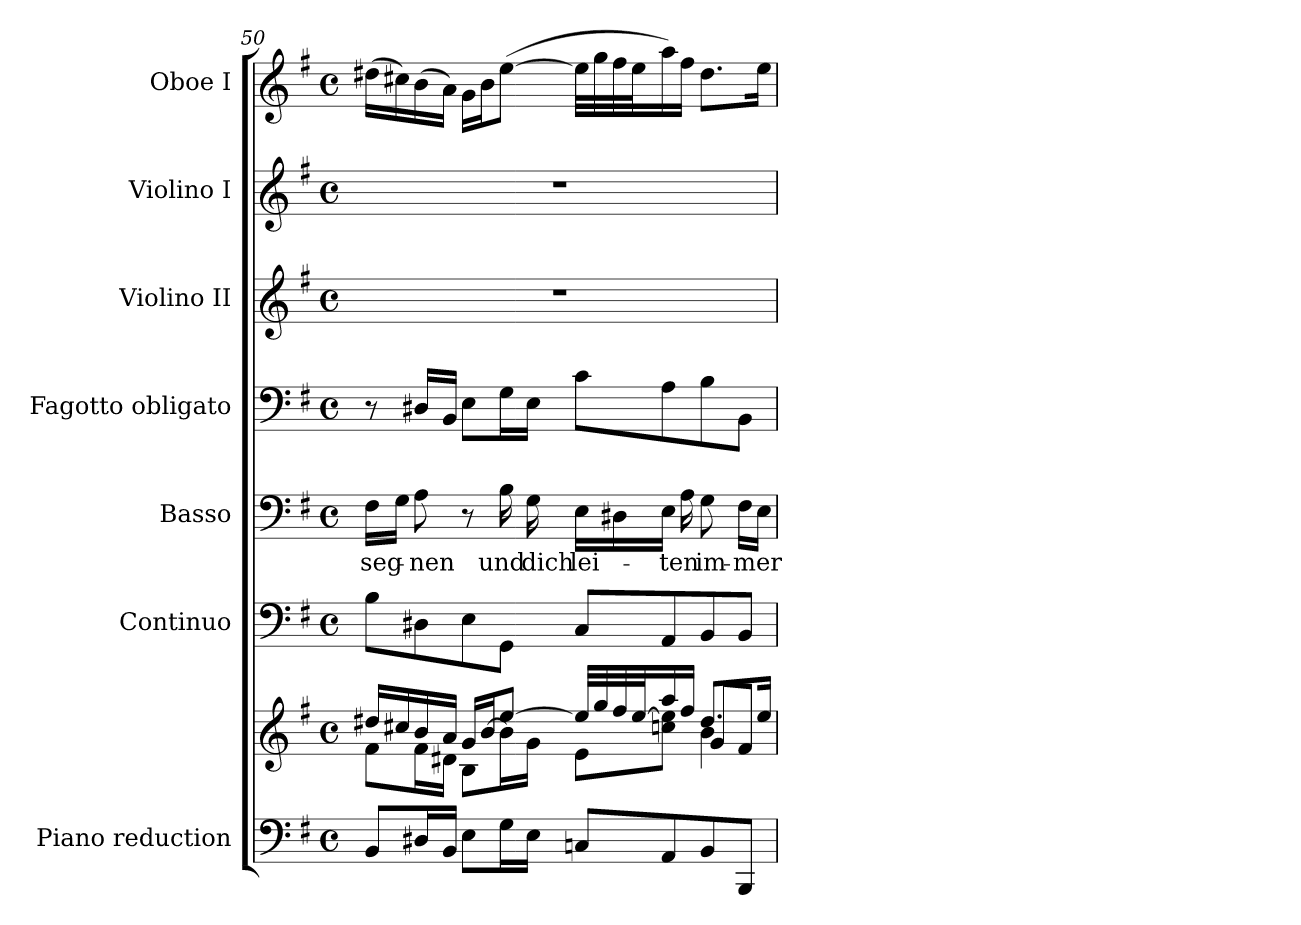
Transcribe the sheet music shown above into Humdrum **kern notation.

**kern	**kern	**kern	**kern	**text	**kern	**kern	**kern	**kern
*part7	*part7	*part6	*part5	*part5	*part4	*part3	*part2	*part1
*staff8	*staff7	*staff6	*staff5	*staff5	*staff4	*staff3	*staff2	*staff1
*I"Piano reduction	*	*I"Continuo	*I"Basso	*	*I"Fagotto obligato	*I"Violino II	*I"Violino I	*I"Oboe I
*I'Pno	*	*	*	*	*	*I'Vln	*I'Vln	*I'Ob
*clefF4	*clefG2	*clefF4	*clefF4	*	*clefF4	*clefG2	*clefG2	*clefG2
*k[f#]	*k[f#]	*k[f#]	*k[f#]	*	*k[f#]	*k[f#]	*k[f#]	*k[f#]
*M4/4	*M4/4	*M4/4	*M4/4	*	*M4/4	*M4/4	*M4/4	*M4/4
*met(c)	*met(c)	*met(c)	*met(c)	*	*met(c)	*met(c)	*met(c)	*met(c)
=50	=50	=50	=50	=50	=50	=50	=50	=50
*	*^	*	*	*	*	*	*	*
*	*	*^	*	*	*	*	*	*	*
!	!	!	!	!	!	!LO:LY:b	!	!	!	!
8BB/L	16dd#X/LL	8f#\L	2.ryy	8B\L	16F#\LL	seg-	8r	1r	1r	(16dd#X\LL
.	16cc#X/	.	.	.	16G\JJ	.	.	.	.	16cc#X\)
!	!	!	!	!	!	!LO:LY:b	!	!	!	!
16D#X/L	16b/	16f#\L	.	8D#X\	8A\	-nen	16D#X/LL	.	.	(16b\
16BB/JJ	16a/JJ	16d#X\JJ	.	.	.	.	16BB/JJ	.	.	16a\JJ)
8E\L	16g/LL	8B\L	.	8E\	8r	.	8E\L	.	.	16g\LL
.	[<16b/J	.	.	.	.	.	.	.	.	16b\J
!	!	!	!	!	!	!LO:LY:b	!	!	!	!
16G\L	[8ee/J	16b\L]	.	8GG\J	16B\	und	16G\L	.	.	([8ee\J
!	!	!	!	!	!	!LO:LY:b	!	!	!	!
16E\JJ	.	16g\JJ	.	.	16G\	dich	16E\JJ	.	.	.
!	!	!	!	!	!	!LO:LY:b	!	!	!	!
8Cn/L	32ee/LLL]	8e\L	.	8C/L	16E\LL	lei-	8c\L	.	.	32ee\LLL]
.	32gg/	.	.	.	.	.	.	.	.	32gg\
.	32ff#/	.	.	.	16D#X\	.	.	.	.	32ff#\
.	[32ee/J	.	.	.	.	.	.	.	.	32ee\J
8AA/	16aa/	8ccn\ 8ee\]J	.	8AA/	16E\JJ	.	8A\	.	.	16aa\)
!	!	!	!	!	!	!LO:LY:b	!	!	!	!
.	16ff#/JJ	.	.	.	16A\	-ten	.	.	.	16ff#\JJ
!	!	!	!	!	!	!LO:LY:b	!	!	!	!
8BB/	8.dd#/L	4b\	8g/L	8BB/	8G\	im-	8B\	.	.	8.dd#\L
!	!	!	!	!	!	!LO:LY:b	!	!	!	!
8BBB/J	.	.	8f#/J	8BB/J	16F#\LL	-mer-	8BB\J	.	.	.
.	16ee/Jk	.	.	.	16E\JJ	.	.	.	.	16ee\Jk
*	*v	*v	*v	*	*	*	*	*	*	*
=	=	=	=	=	=	=	=	=
*-	*-	*-	*-	*-	*-	*-	*-	*-
